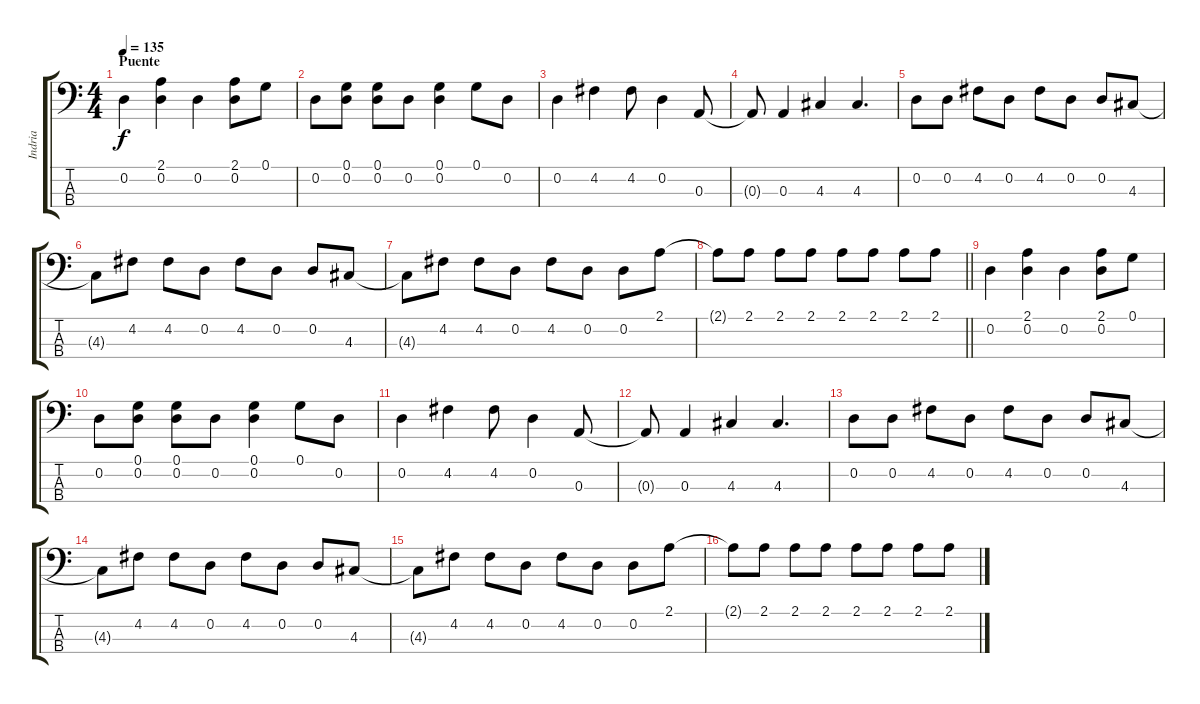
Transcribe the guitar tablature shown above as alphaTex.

\track ("Indria" "Indria") {instrument electricbasspick}
\staff {score tabs}
\tuning (G2 D2 A1 E1) {hide}
\ts (4 4)
\section ("" "Puente")
\tempo 135
\clef f4
\ks c
0.2.4{dy f} (2.1 0.2).4 0.2.4 (2.1 0.2).8 0.1.8 |
0.2.8 (0.1 0.2).8 (0.1 0.2).8 0.2.8 (0.1 0.2).4 0.1.8 0.2.8 |
0.2.4 4.2.4 4.2.8 0.2.4 0.3.8 |
0.3{t}.8 0.3.4 4.3.4 4.3.4{d} |
0.2.8 0.2.8 4.2.8 0.2.8 4.2.8 0.2.8 0.2.8 4.3.8 |
4.3{t}.8 4.2.8 4.2.8 0.2.8 4.2.8 0.2.8 0.2.8 4.3.8 |
4.3{t}.8 4.2.8 4.2.8 0.2.8 4.2.8 0.2.8 0.2.8 2.1.8 |
\barLineRight lightlight
2.1{t}.8 2.1.8 2.1.8 2.1.8 2.1.8 2.1.8 2.1.8 2.1.8 |
0.2.4 (2.1 0.2).4 0.2.4 (2.1 0.2).8 0.1.8 |
0.2.8 (0.1 0.2).8 (0.1 0.2).8 0.2.8 (0.1 0.2).4 0.1.8 0.2.8 |
0.2.4 4.2.4 4.2.8 0.2.4 0.3.8 |
0.3{t}.8 0.3.4 4.3.4 4.3.4{d} |
0.2.8 0.2.8 4.2.8 0.2.8 4.2.8 0.2.8 0.2.8 4.3.8 |
4.3{t}.8 4.2.8 4.2.8 0.2.8 4.2.8 0.2.8 0.2.8 4.3.8 |
4.3{t}.8 4.2.8 4.2.8 0.2.8 4.2.8 0.2.8 0.2.8 2.1.8 |
2.1{t}.8 2.1.8 2.1.8 2.1.8 2.1.8 2.1.8 2.1.8 2.1.8
